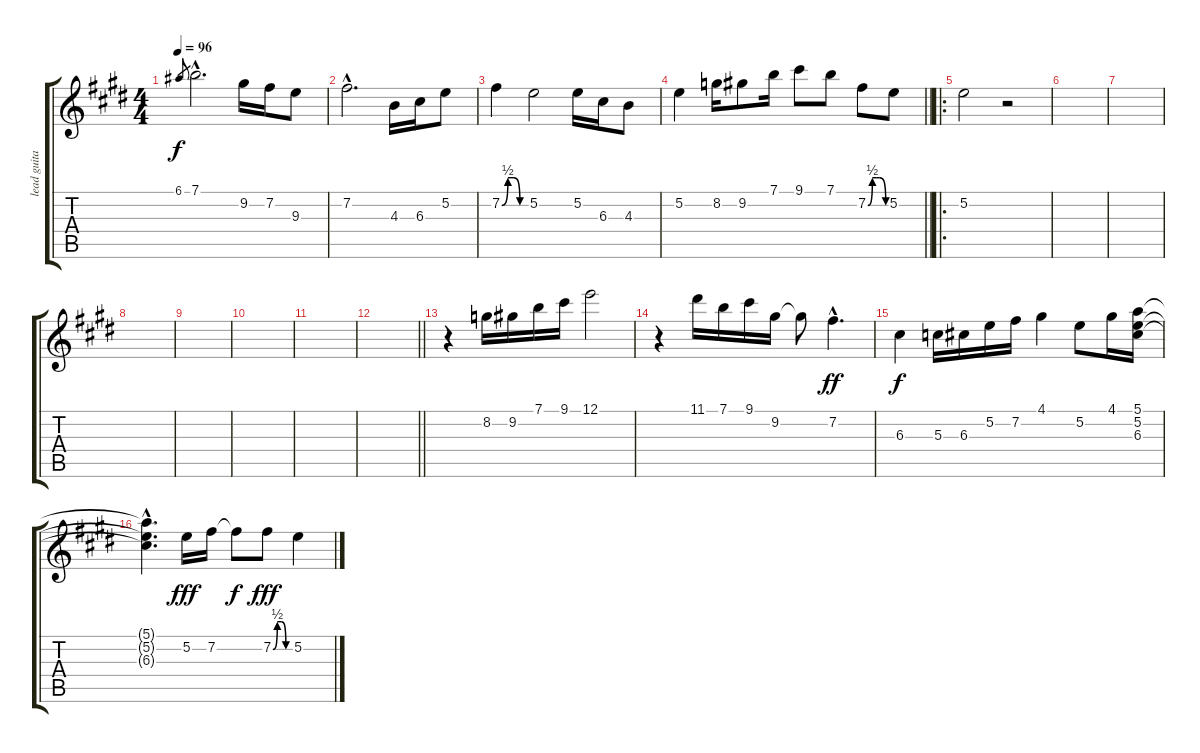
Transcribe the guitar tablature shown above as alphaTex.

\track ("lead guitar" "lead guita") {instrument overdrivenguitar}
\staff {score tabs}
\tuning (E4 B3 G3 D3 A2 E2) {hide}
\ts (4 4)
\tempo 96
\clef g2
\ks e
6.1.8{gr dy f instrument overdrivenguitar} 7.1{hac}.2{d volume 14} 9.2.16 7.2.16 9.3.8 |
7.2{hac}.2{d} 4.3.16 6.3.16 5.2.8 |
7.2{be (custom 0 0 15 2 30 2 45 0 60 0)}.4 5.2.2 5.2.16 6.3.16 4.3.8 |
\barLineRight lightlight
5.2.4 8.2.16 9.2.8 7.1.16 9.1.8 7.1.8 7.2{be (custom 0 0 15 2 30 2 40 2 60 0)}.8 5.2.8 |
\ro
5.2.2 r.2 |
|
|
|
|
|
|
\barLineRight lightlight
|
r.4{volume 11} 8.2.16 9.2.16 7.1.16 9.1.16 12.1.2 |
r.4 11.1.16 7.1.16 9.1.16 9.2.16 9.2{t}.8 7.2{hac}.4{d dy ff} |
6.3.4{dy f} 5.3.16 6.3.16 5.2.16 7.2.16 4.1.4 5.2.8 4.1.16 (5.1 5.2 6.3).16 |
(5.1{hac t} 5.2{hac t} 6.3{hac t}).4{d} 5.2.16{dy fff} 7.2.16 7.2{t}.8{dy f} 7.2{be (custom 0 0 15 2 30 2 45 0 60 0)}.8{dy fff} 5.2.4
